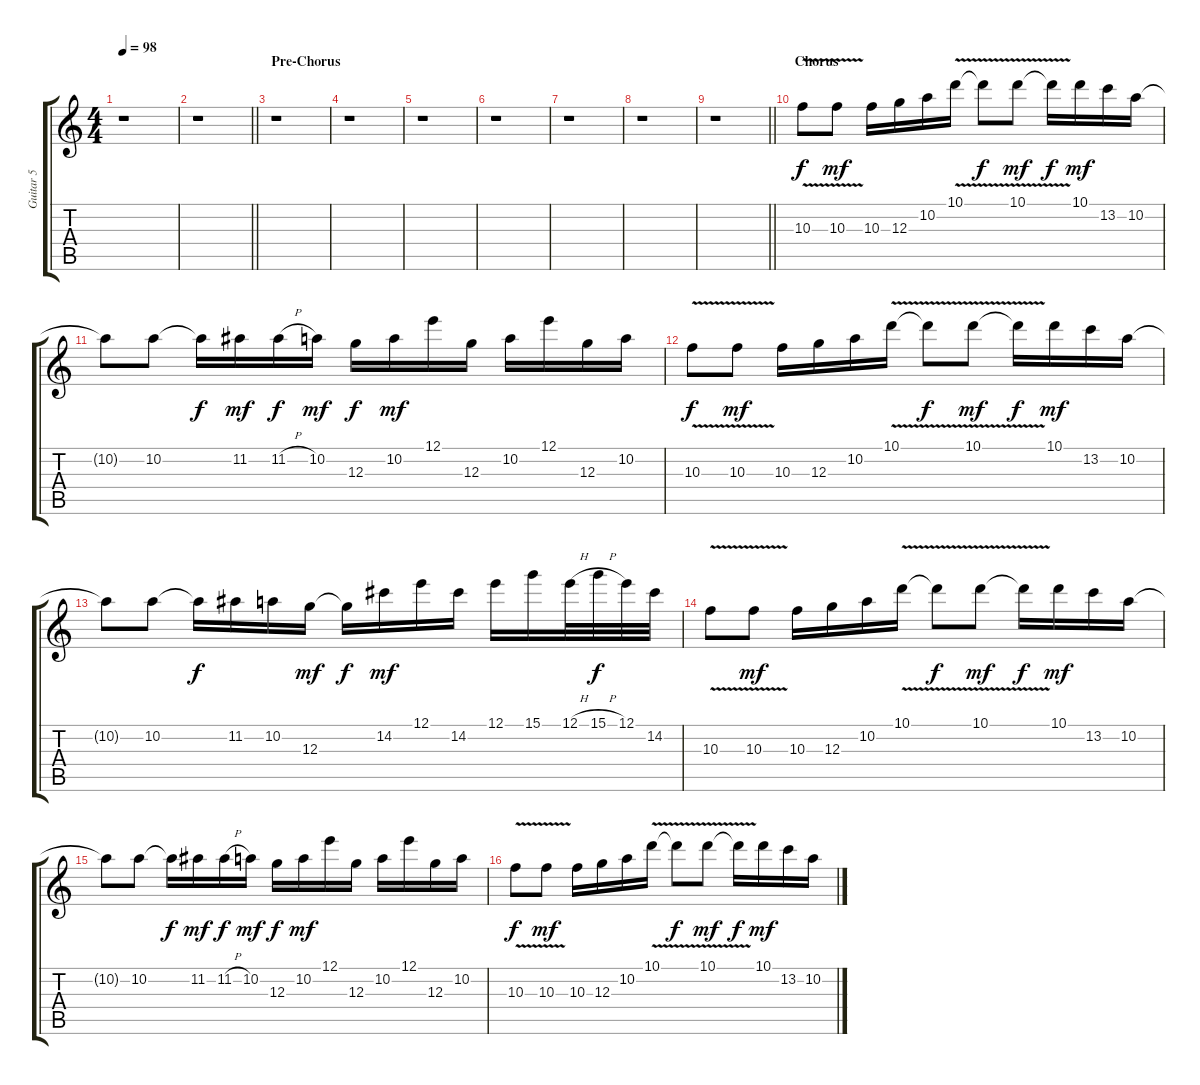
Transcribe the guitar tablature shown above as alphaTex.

\track ("Guitar 5" "Guitar 5") {instrument distortionguitar}
\staff {score tabs}
\tuning (E4 B3 G3 D3 A2 D2) {hide}
\ts (4 4)
\tempo 98
\clef g2
\ks c
r.1{dy f} |
\barLineRight lightlight
r.1 |
\section ("" "Pre-Chorus")
r.1 |
r.1 |
r.1 |
r.1 |
r.1 |
r.1 |
\barLineRight lightlight
r.1 |
\section ("" "Chorus")
10.3{v}.8 10.3{v}.8{dy mf} 10.3.16 12.3.16 10.2.16 10.1{v}.16 10.1{t}.8{dy f} 10.1{v}.8{dy mf} 10.1{t}.16{dy f} 10.1.16{dy mf} 13.2.16 10.2.16 |
10.2{t}.8 10.2.8 10.2{t}.16{dy f} 11.2.16{dy mf} 11.2{h}.16{dy f} 10.2.16{dy mf} 12.3.16{dy f} 10.2.16{dy mf} 12.1.16 12.3.16 10.2.16 12.1.16 12.3.16 10.2.16 |
10.3{v}.8{dy f} 10.3{v}.8{dy mf} 10.3.16 12.3.16 10.2.16 10.1{v}.16 10.1{t}.8{dy f} 10.1{v}.8{dy mf} 10.1{t}.16{dy f} 10.1.16{dy mf} 13.2.16 10.2.16 |
10.2{t}.8 10.2.8 10.2{t}.16{dy f} 11.2.16 10.2.16 12.3.16{dy mf} 12.3{t}.16{dy f} 14.2.16{dy mf} 12.1.16 14.2.16 12.1.16 15.1.16 12.1{h}.32 15.1{h}.32{dy f} 12.1.32 14.2.32 |
10.3{v}.8 10.3{v}.8{dy mf} 10.3.16 12.3.16 10.2.16 10.1{v}.16 10.1{t}.8{dy f} 10.1{v}.8{dy mf} 10.1{t}.16{dy f} 10.1.16{dy mf} 13.2.16 10.2.16 |
10.2{t}.8 10.2.8 10.2{t}.16{dy f} 11.2.16{dy mf} 11.2{h}.16{dy f} 10.2.16{dy mf} 12.3.16{dy f} 10.2.16{dy mf} 12.1.16 12.3.16 10.2.16 12.1.16 12.3.16 10.2.16 |
10.3{v}.8{dy f} 10.3{v}.8{dy mf} 10.3.16 12.3.16 10.2.16 10.1{v}.16 10.1{t}.8{dy f} 10.1{v}.8{dy mf} 10.1{t}.16{dy f} 10.1.16{dy mf} 13.2.16 10.2.16
